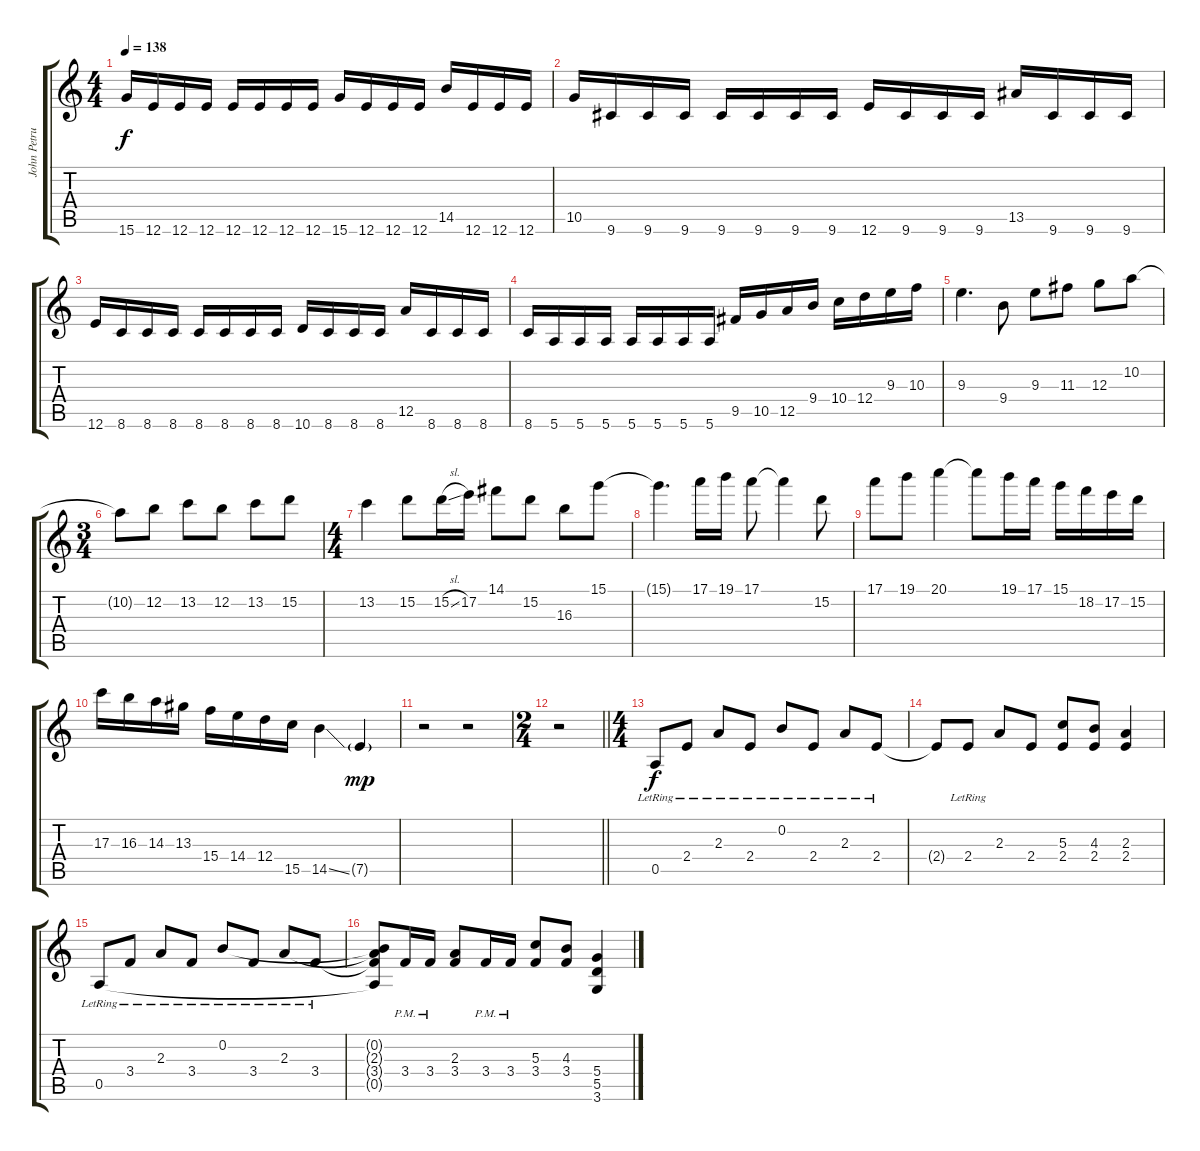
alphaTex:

\track ("John Petrucci" "John Petru") {instrument acousticguitarsteel}
\staff {score tabs}
\tuning (E4 B3 G3 D3 A2 E2) {hide}
\ts (4 4)
\tempo 138
\clef g2
\ks c
15.6.16{dy f} 12.6.16 12.6.16 12.6.16 12.6.16 12.6.16 12.6.16 12.6.16 15.6.16 12.6.16 12.6.16 12.6.16 14.5.16 12.6.16 12.6.16 12.6.16 |
10.5.16 9.6.16 9.6.16 9.6.16 9.6.16 9.6.16 9.6.16 9.6.16 12.6.16 9.6.16 9.6.16 9.6.16 13.5.16 9.6.16 9.6.16 9.6.16 |
12.6.16 8.6.16 8.6.16 8.6.16 8.6.16 8.6.16 8.6.16 8.6.16 10.6.16 8.6.16 8.6.16 8.6.16 12.5.16 8.6.16 8.6.16 8.6.16 |
8.6.16 5.6.16 5.6.16 5.6.16 5.6.16 5.6.16 5.6.16 5.6.16 9.5.16 10.5.16 12.5.16 9.4.16 10.4.16 12.4.16 9.3.16 10.3.16 |
9.3.4{d} 9.4.8 9.3.8 11.3.8 12.3.8 10.2.8 |
\ts (3 4)
10.2{t}.8 12.2.8 13.2.8 12.2.8 13.2.8 15.2.8 |
\ts (4 4)
13.2.4 15.2.8 15.2{sl}.16 17.2.16 14.1.8 15.2.8 16.3.8 15.1.8 |
15.1{t}.4{d} 17.1.16 19.1.16 17.1.8 17.1{t}.4 15.2.8 |
17.1.8 19.1.8 20.1.4 20.1{t}.8 19.1.16 17.1.16 15.1.16 18.2.16 17.2.16 15.2.16 |
17.3.16 16.3.16 14.3.16 13.3.16 15.4.16 14.4.16 12.4.16 15.5.16 14.5{ss}.4 7.5{g}.4{dy mp} |
r.2 r.2 |
\ts (2 4)
\barLineRight lightlight
r.2 |
\ts (4 4)
0.5{lr}.8{dy f} 2.4{lr}.8 2.3{lr}.8 2.4{lr}.8 0.2{lr}.8 2.4{lr}.8 2.3{lr}.8 2.4{lr}.8 |
2.4{t}.8 2.4{lr}.8 2.3.8 2.4.8 (5.3 2.4).8 (4.3 2.4).8 (2.3 2.4).4 |
0.5{lr}.8 3.4{lr}.8 2.3{lr}.8 3.4{lr}.8 0.2{lr}.8 3.4{lr}.8 2.3{lr}.8 3.4{lr}.8 |
(0.2{t} 2.3{t} 3.4{t} 0.5{t}).8 3.4{pm}.16 3.4{pm}.16 (2.3 3.4).8 3.4{pm}.16 3.4{pm}.16 (5.3 3.4).8 (4.3 3.4).8 (5.4 5.5 3.6).4
